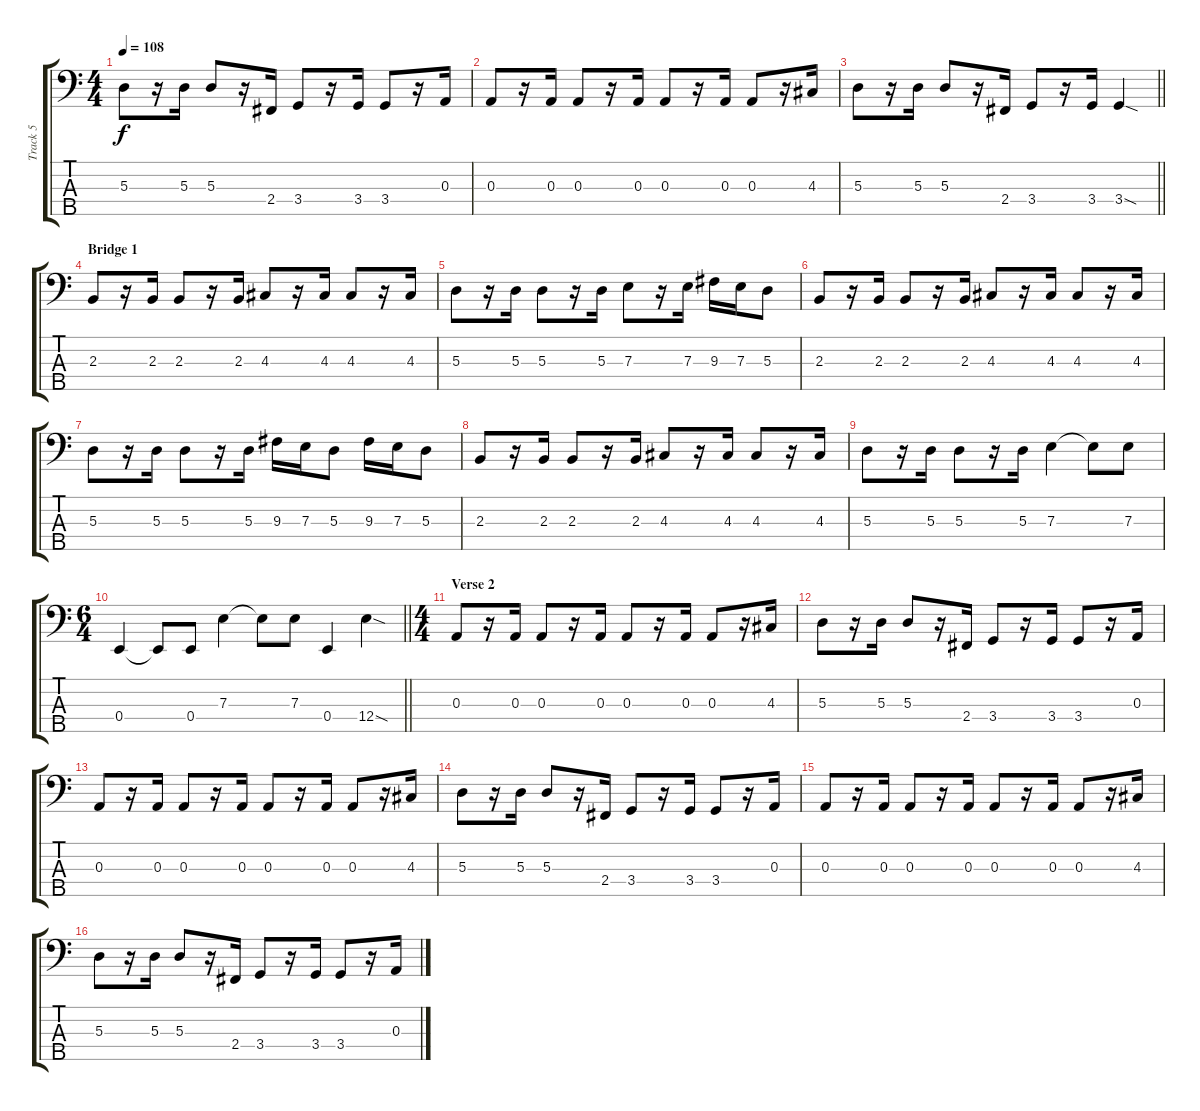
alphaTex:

\track ("Track 5" "Track 5") {instrument electricbassfinger}
\staff {score tabs}
\tuning (G2 D2 A1 E1 B0) {hide}
\ts (4 4)
\tempo 108
\clef f4
\ks c
5.3.8{dy f} r.16 5.3.16 5.3.8 r.16 2.4.16 3.4.8 r.16 3.4.16 3.4.8 r.16 0.3.16 |
0.3.8 r.16 0.3.16 0.3.8 r.16 0.3.16 0.3.8 r.16 0.3.16 0.3.8 r.16 4.3.16 |
\barLineRight lightlight
5.3.8 r.16 5.3.16 5.3.8 r.16 2.4.16 3.4.8 r.16 3.4.16 3.4{sod}.4 |
\section ("" "Bridge 1")
2.3.8 r.16 2.3.16 2.3.8 r.16 2.3.16 4.3.8 r.16 4.3.16 4.3.8 r.16 4.3.16 |
5.3.8 r.16 5.3.16 5.3.8 r.16 5.3.16 7.3.8 r.16 7.3.16 9.3.16 7.3.16 5.3.8 |
2.3.8 r.16 2.3.16 2.3.8 r.16 2.3.16 4.3.8 r.16 4.3.16 4.3.8 r.16 4.3.16 |
5.3.8 r.16 5.3.16 5.3.8 r.16 5.3.16 9.3.16 7.3.16 5.3.8 9.3.16 7.3.16 5.3.8 |
2.3.8 r.16 2.3.16 2.3.8 r.16 2.3.16 4.3.8 r.16 4.3.16 4.3.8 r.16 4.3.16 |
5.3.8 r.16 5.3.16 5.3.8 r.16 5.3.16 7.3.4 7.3{t}.8 7.3.8 |
\ts (6 4)
\barLineRight lightlight
0.4.4 0.4{t}.8 0.4.8 7.3.4 7.3{t}.8 7.3.8 0.4.4 12.4{sod}.4 |
\ts (4 4)
\section ("" "Verse 2")
0.3.8 r.16 0.3.16 0.3.8 r.16 0.3.16 0.3.8 r.16 0.3.16 0.3.8 r.16 4.3.16 |
5.3.8 r.16 5.3.16 5.3.8 r.16 2.4.16 3.4.8 r.16 3.4.16 3.4.8 r.16 0.3.16 |
0.3.8 r.16 0.3.16 0.3.8 r.16 0.3.16 0.3.8 r.16 0.3.16 0.3.8 r.16 4.3.16 |
5.3.8 r.16 5.3.16 5.3.8 r.16 2.4.16 3.4.8 r.16 3.4.16 3.4.8 r.16 0.3.16 |
0.3.8 r.16 0.3.16 0.3.8 r.16 0.3.16 0.3.8 r.16 0.3.16 0.3.8 r.16 4.3.16 |
5.3.8 r.16 5.3.16 5.3.8 r.16 2.4.16 3.4.8 r.16 3.4.16 3.4.8 r.16 0.3.16
